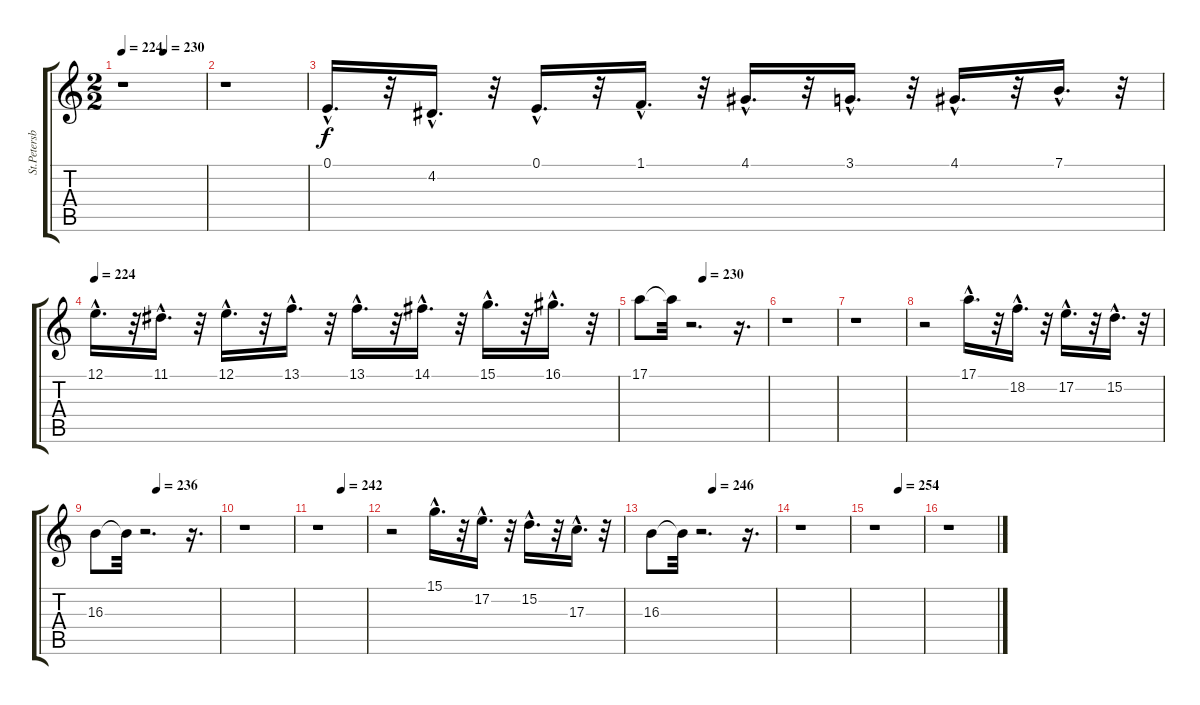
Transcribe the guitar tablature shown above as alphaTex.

\track ("St.Petersburg" "St.Petersb") {instrument piccolo}
\staff {score tabs}
\tuning (E4 B3 G3 D3 A2 E2) {hide}
\ts (2 2)
\tempo 224
\tempo (230 0.5)
\clef g2
\ks c
r.1{dy f} |
r.1 |
0.1{hac}.16{d} r.32 4.2{hac}.16{d} r.32 0.1{hac}.16{d} r.32 1.1{hac}.16{d} r.32 4.1{hac}.16{d} r.32 3.1{hac}.16{d} r.32 4.1{hac}.16{d} r.32 7.1{hac}.16{d} r.32 |
\tempo 224
12.1{hac}.16{d} r.32 11.1{hac}.16{d} r.32 12.1{hac}.16{d} r.32 13.1{hac}.16{d} r.32 13.1{hac}.16{d} r.32 14.1{hac}.16{d} r.32 15.1{hac}.16{d} r.32 16.1{hac}.16{d} r.32 |
\tempo (230 0.5)
17.1.8 17.1{t}.32 r.2{d} r.16{d} |
r.1 |
r.1 |
r.2 17.1{hac}.16{d} r.32 18.2{hac}.16{d} r.32 17.2{hac}.16{d} r.32 15.2{hac}.16{d} r.32 |
\tempo (236 0.5)
16.3.8 16.3{t}.32 r.2{d} r.16{d} |
r.1 |
\tempo (242 0.5)
r.1 |
r.2 15.1{hac}.16{d} r.32 17.2{hac}.16{d} r.32 15.2{hac}.16{d} r.32 17.3{hac}.16{d} r.32 |
\tempo (246 0.5)
16.3.8 16.3{t}.32 r.2{d} r.16{d} |
r.1 |
\tempo (254 0.5)
r.1 |
r.1
